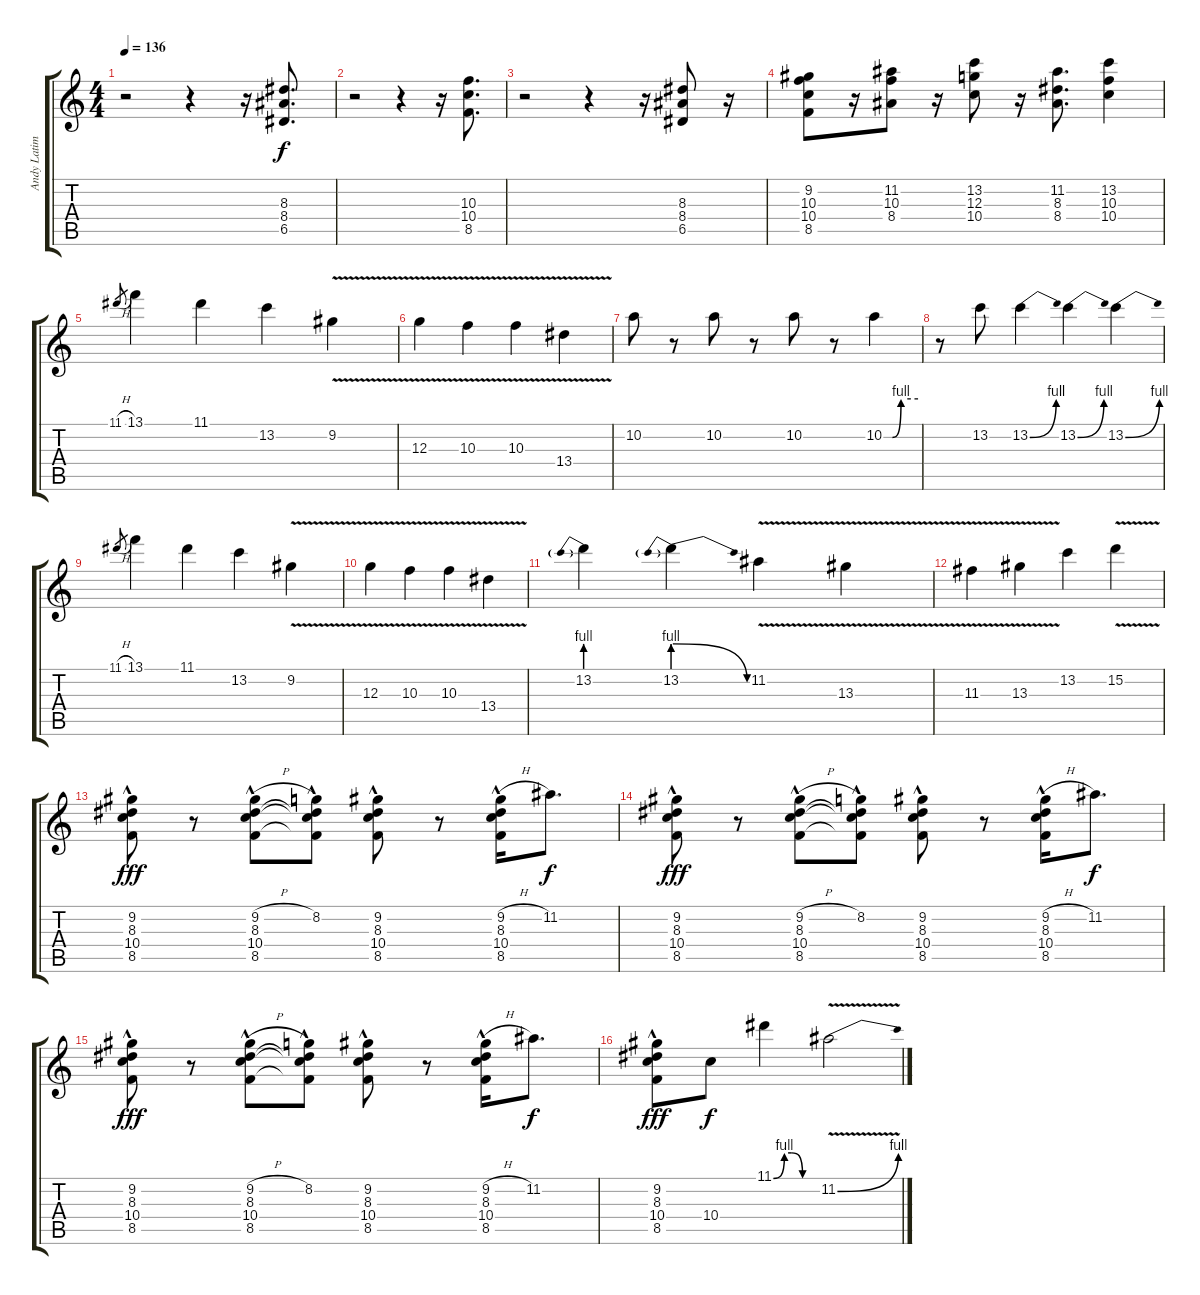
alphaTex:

\track ("Andy Latimer" "Andy Latim") {instrument overdrivenguitar}
\staff {score tabs}
\tuning (E4 B3 G3 D3 A2 E2) {hide}
\ts (4 4)
\tempo 136
\clef g2
\ks c
r.2{dy f} r.4 r.16 (8.3 8.4 6.5).8{d} |
r.2 r.4 r.16 (10.3 10.4 8.5).8{d} |
r.2 r.4 r.16 (8.3 8.4 6.5).8 r.16 |
(9.2 10.3 10.4 8.5).8 r.16 (11.2 10.3 8.4).8 r.16 (13.2 12.3 10.4).8 r.16 (11.2 8.3 8.4).8{d} (13.2 10.3 10.4).4 |
11.1{h}.8{gr} 13.1.4 11.1.4 13.2.4 9.2{v}.4 |
12.3{v}.4 10.3{v}.4 10.3{v}.4 13.4{v}.4 |
10.2.8 r.8 10.2.8 r.8 10.2.8 r.8 10.2{be (custom 0 0 15 0 30 4 60 4)}.4 |
r.8 13.2.8 13.2{be (bend 0 0 60 4)}.4 13.2{be (bend 0 0 60 4)}.4 13.2{be (bend 0 0 60 4)}.4 |
11.1{h}.8{gr} 13.1.4 11.1.4 13.2.4 9.2{v}.4 |
12.3{v}.4 10.3{v}.4 10.3{v}.4 13.4{v}.4 |
13.2{be (prebend 0 4 60 4)}.4 13.2{be (prebendrelease 0 4 60 0)}.4 11.2{v}.4 13.3{v}.4 |
11.3{v}.4 13.3{v}.4 13.2.4 15.2{v}.4 |
(9.2{hac} 8.3 10.4 8.5).8{dy fff} r.8 (9.2{h hac} 8.3 10.4 8.5).8 (8.2{hac} 8.3{t} 10.4{t} 8.5{t}).8 (9.2{hac} 8.3 10.4 8.5).8 r.8 (9.2{h hac} 8.3 10.4 8.5).16 11.2.8{d dy f} |
(9.2{hac} 8.3 10.4 8.5).8{dy fff} r.8 (9.2{h hac} 8.3 10.4 8.5).8 (8.2{hac} 8.3{t} 10.4{t} 8.5{t}).8 (9.2{hac} 8.3 10.4 8.5).8 r.8 (9.2{h hac} 8.3 10.4 8.5).16 11.2.8{d dy f} |
(9.2{hac} 8.3 10.4 8.5).8{dy fff} r.8 (9.2{h hac} 8.3 10.4 8.5).8 (8.2{hac} 8.3{t} 10.4{t} 8.5{t}).8 (9.2{hac} 8.3 10.4 8.5).8 r.8 (9.2{h hac} 8.3 10.4 8.5).16 11.2.8{d dy f} |
(9.2{hac} 8.3 10.4 8.5).8{dy fff} 10.4.8{dy f} 11.1{be (custom 0 0 15 4 25 4 40 0 60 0)}.4 11.2{be (bend 0 0 60 4) v}.2
